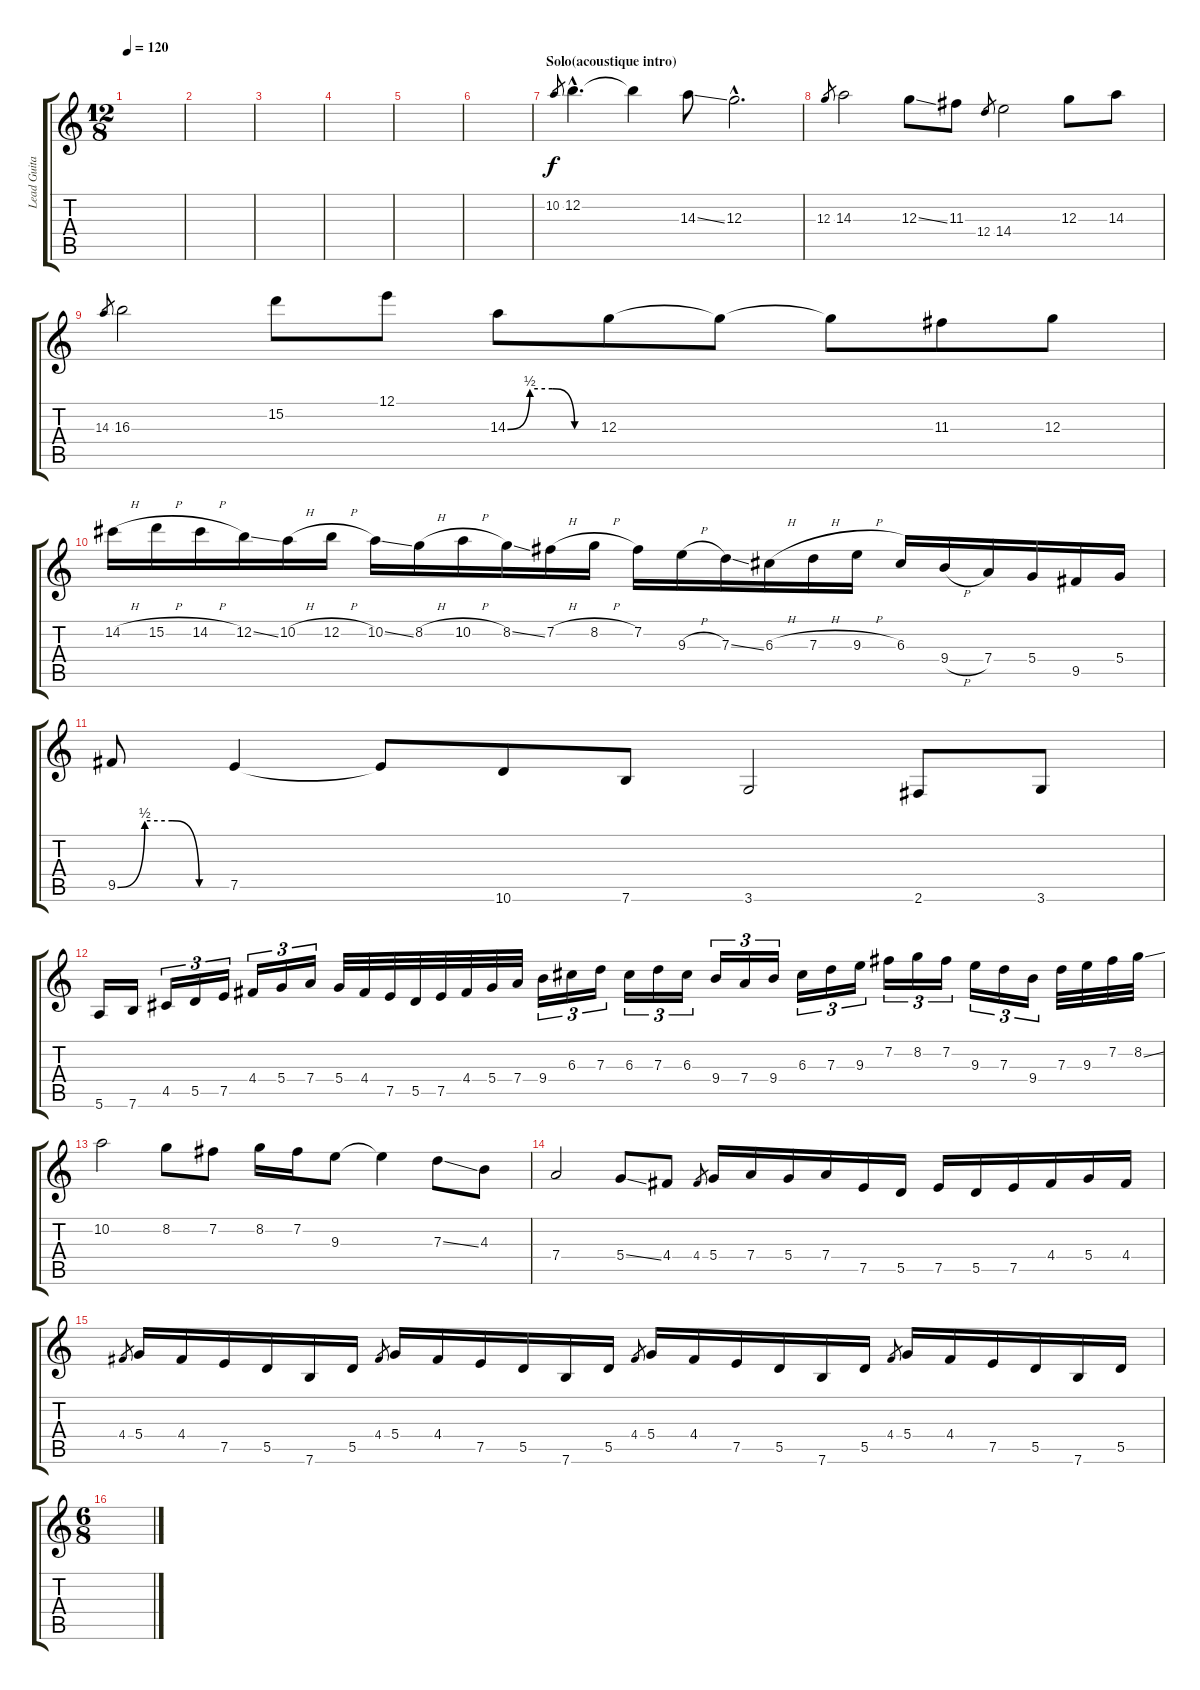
\track ("Lead Guitar " "Lead Guita") {instrument acousticguitarsteel}
\staff {score tabs}
\tuning (E4 B3 G3 D3 A2 E2) {hide}
\ts (12 8)
\tempo 120
\clef g2
\ks c
|
\section ("" "")
|
|
|
|
|
\section ("" "Solo(acoustique intro)")
10.2.8{gr} 12.2{hac}.4{d volume 12} 12.2{t}.4 14.3{ss}.8 12.3{hac}.2{d} |
12.3.8{gr} 14.3.2 12.3{ss}.8 11.3.8 12.4.8{gr} 14.4.2 12.3.8 14.3.8 |
14.3.8{gr} 16.3.2 15.2.8 12.1.8 14.3{be (custom 0 0 15 2 30 2 45 0 60 0)}.8 12.3.8 12.3{t}.8 12.3{t}.8 11.3.8 12.3.8 |
14.2{h}.16 15.2{h}.16 14.2{h}.16 12.2{ss}.16 10.2{h}.16 12.2{h}.16 10.2{ss}.16 8.2{h}.16 10.2{h}.16 8.2{ss}.16 7.2{h}.16 8.2{h}.16 7.2.16 9.3{h}.16 7.3{ss}.16 6.3{h}.16 7.3{h}.16 9.3{h}.16 6.3.16 9.4{h}.16 7.4.16 5.4.16 9.5.16 5.4.16 |
9.5{be (custom 0 0 15 2 30 2 45 0 60 0)}.8 7.5.4 7.5{t}.8 10.6.8 7.6.8 3.6.2 2.6.8 3.6.8 |
5.6.16 7.6.16 4.5.16{tu (3 2)} 5.5.16{tu (3 2)} 7.5.16{tu (3 2)} 4.4.16{tu (3 2)} 5.4.16{tu (3 2)} 7.4.16{tu (3 2)} 5.4.32 4.4.32 7.5.32 5.5.32 7.5.32 4.4.32 5.4.32 7.4.32 9.4.16{tu (3 2)} 6.3.16{tu (3 2)} 7.3.16{tu (3 2)} 6.3.16{tu (3 2)} 7.3.16{tu (3 2)} 6.3.16{tu (3 2)} 9.4.16{tu (3 2)} 7.4.16{tu (3 2)} 9.4.16{tu (3 2)} 6.3.16{tu (3 2)} 7.3.16{tu (3 2)} 9.3.16{tu (3 2)} 7.2.16{tu (3 2)} 8.2.16{tu (3 2)} 7.2.16{tu (3 2)} 9.3.16{tu (3 2)} 7.3.16{tu (3 2)} 9.4.16{tu (3 2)} 7.3.32 9.3.32 7.2.32 8.2{ss}.32 |
10.2.2 8.2.8 7.2.8 8.2.16 7.2.16 9.3.8 9.3{t}.4 7.3{ss}.8 4.3.8 |
7.4.2{volume 5} 5.4{ss}.8 4.4.8 4.4.8{gr} 5.4.16 7.4.16 5.4.16 7.4.16 7.5.16 5.5.16 7.5.16 5.5.16 7.5.16 4.4.16 5.4.16 4.4.16 |
4.4.8{gr} 5.4.16 4.4.16 7.5.16 5.5.16 7.6.16 5.5.16 4.4.8{gr} 5.4.16 4.4.16 7.5.16 5.5.16 7.6.16 5.5.16 4.4.8{gr} 5.4.16 4.4.16 7.5.16 5.5.16 7.6.16 5.5.16 4.4.8{gr} 5.4.16 4.4.16 7.5.16 5.5.16 7.6.16 5.5.16 |
\ts (6 8)
